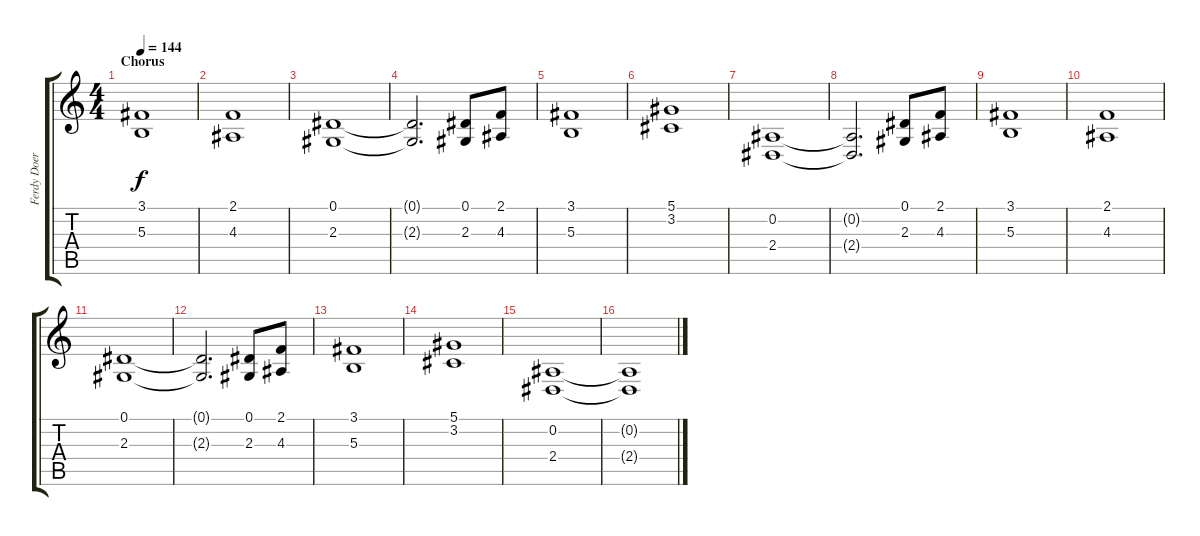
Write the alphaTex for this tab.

\track ("Ferdy Doernberg" "Ferdy Doer") {instrument fx7echoes}
\staff {score tabs}
\tuning (Eb4 Bb3 Gb3 Db3 Ab2 Eb2) {hide}
\ts (4 4)
\section ("" "Chorus")
\tempo 144
\clef g2
\ks c
(3.1 5.3).1{dy f} |
(2.1 4.3).1 |
(0.1 2.3).1 |
(0.1{t} 2.3{t}).2{d} (0.1 2.3).8 (2.1 4.3).8 |
(3.1 5.3).1 |
(5.1 3.2).1 |
(0.2 2.4).1 |
(0.2{t} 2.4{t}).2{d} (0.1 2.3).8 (2.1 4.3).8 |
(3.1 5.3).1 |
(2.1 4.3).1 |
(0.1 2.3).1 |
(0.1{t} 2.3{t}).2{d} (0.1 2.3).8 (2.1 4.3).8 |
(3.1 5.3).1 |
(5.1 3.2).1 |
(0.2 2.4).1 |
(0.2{t} 2.4{t}).1
